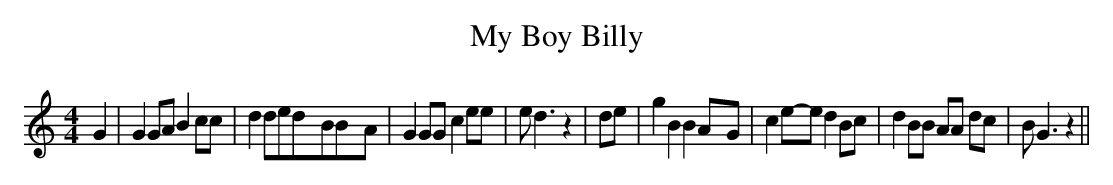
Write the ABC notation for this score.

X:1
T:My Boy Billy
M:4/4
L:1/8
K:C
 G2| G2 GA B2 cc| d2 ded-BB-A| G2 GG c2 ee| e d3 z2| de| g2 B2 B2A-G|\
 c2e-e d2 Bc| d2 BB AA dc| B G3 z2||
